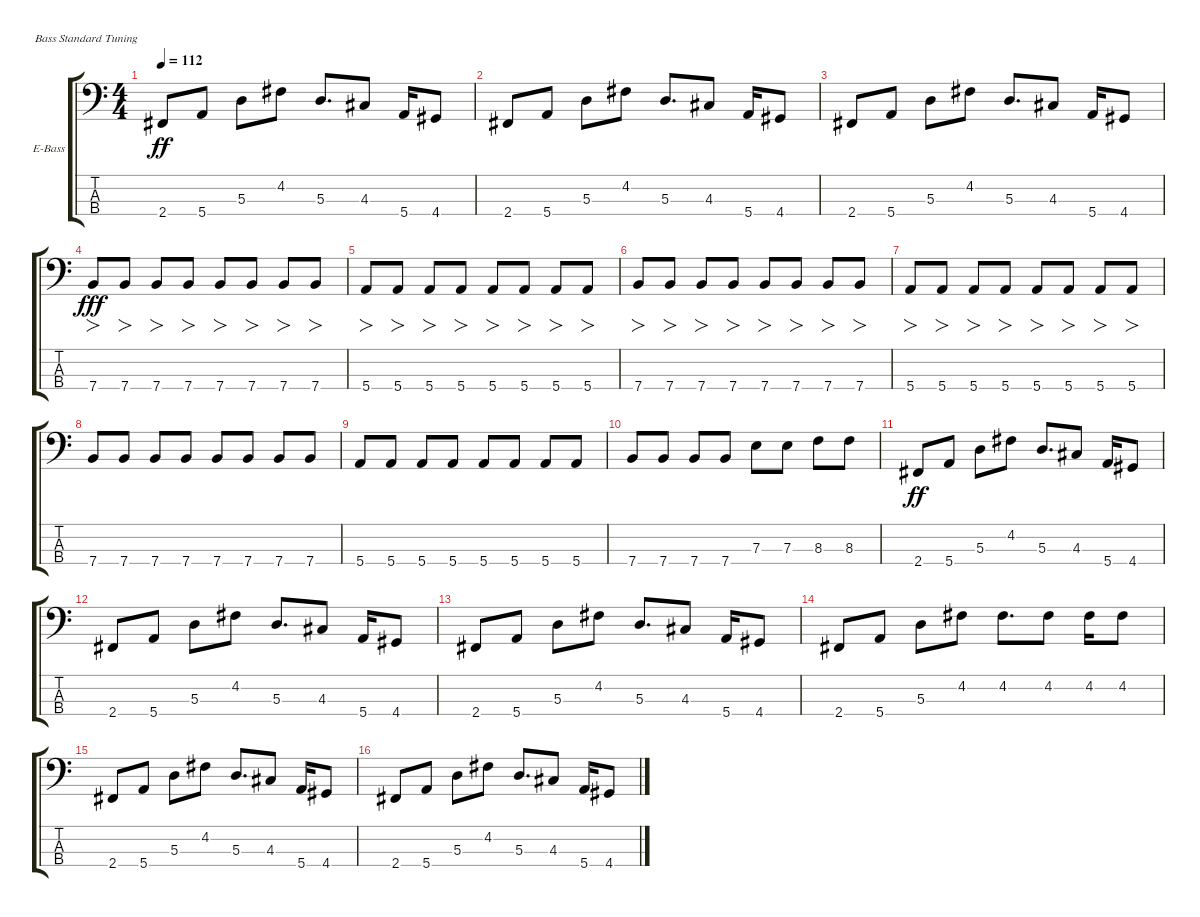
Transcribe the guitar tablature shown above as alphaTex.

\defaultSystemsLayout 4
\bracketExtendMode groupsimilarinstruments
\firstSystemTrackNameOrientation horizontal
\otherSystemsTrackNameOrientation horizontal
\track ("O`Malley" "E-Bass") {instrument electricbassfinger}
\staff {score tabs}
\tuning (G2 D2 A1 E1)
\ts (4 4)
\tempo 112
\clef f4
\ks c
2.4.8{dy ff} 5.4.8 5.3.8 4.2.8 5.3.8{d} 4.3.8 5.4.16 4.4.8 |
2.4.8 5.4.8 5.3.8 4.2.8 5.3.8{d} 4.3.8 5.4.16 4.4.8 |
2.4.8 5.4.8 5.3.8 4.2.8 5.3.8{d} 4.3.8 5.4.16 4.4.8 |
7.4.8{fo dy fff} 7.4.8{fo} 7.4.8{fo} 7.4.8{fo} 7.4.8{fo} 7.4.8{fo} 7.4.8{fo} 7.4.8{fo} |
5.4.8{fo} 5.4.8{fo} 5.4.8{fo} 5.4.8{fo} 5.4.8{fo} 5.4.8{fo} 5.4.8{fo} 5.4.8{fo} |
7.4.8{fo} 7.4.8{fo} 7.4.8{fo} 7.4.8{fo} 7.4.8{fo} 7.4.8{fo} 7.4.8{fo} 7.4.8{fo} |
5.4.8{fo} 5.4.8{fo} 5.4.8{fo} 5.4.8{fo} 5.4.8{fo} 5.4.8{fo} 5.4.8{fo} 5.4.8{fo} |
7.4.8 7.4.8 7.4.8 7.4.8 7.4.8 7.4.8 7.4.8 7.4.8 |
5.4.8 5.4.8 5.4.8 5.4.8 5.4.8 5.4.8 5.4.8 5.4.8 |
7.4.8 7.4.8 7.4.8 7.4.8 7.3.8 7.3.8 8.3.8 8.3.8 |
2.4.8{dy ff} 5.4.8 5.3.8 4.2.8 5.3.8{d} 4.3.8 5.4.16 4.4.8 |
2.4.8 5.4.8 5.3.8 4.2.8 5.3.8{d} 4.3.8 5.4.16 4.4.8 |
2.4.8 5.4.8 5.3.8 4.2.8 5.3.8{d} 4.3.8 5.4.16 4.4.8 |
2.4.8 5.4.8 5.3.8 4.2.8 4.2.8{d} 4.2.8 4.2.16 4.2.8 |
2.4.8 5.4.8 5.3.8 4.2.8 5.3.8{d} 4.3.8 5.4.16 4.4.8 |
2.4.8 5.4.8 5.3.8 4.2.8 5.3.8{d} 4.3.8 5.4.16 4.4.8
